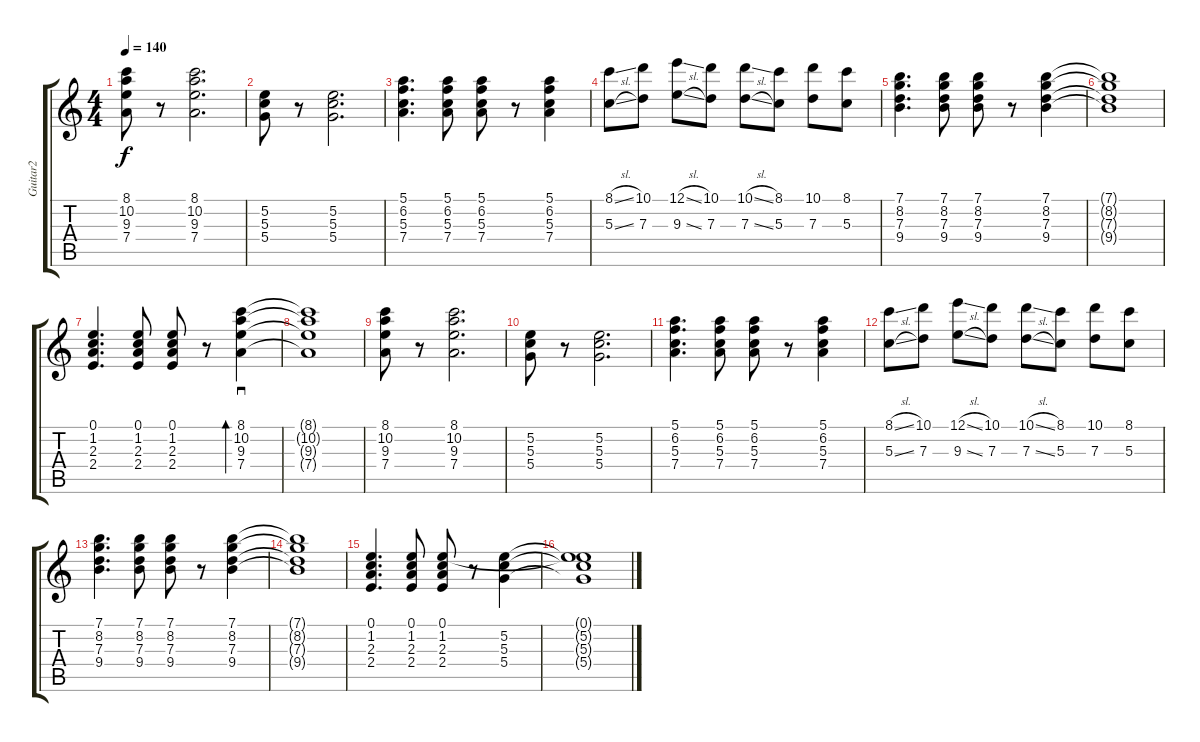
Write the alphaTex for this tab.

\track ("Guitar2" "Guitar2") {instrument electricguitarclean}
\staff {score tabs}
\tuning (E4 B3 G3 D3 A2 E2) {hide}
\ts (4 4)
\tempo 140
\clef g2
\ks c
(8.1 10.2 9.3 7.4).8{dy f} r.8 (8.1 10.2 9.3 7.4).2{d} |
(5.2 5.3 5.4).8 r.8 (5.2 5.3 5.4).2{d} |
(5.1 6.2 5.3 7.4).4{d} (5.1 6.2 5.3 7.4).8 (5.1 6.2 5.3 7.4).8 r.8 (5.1 6.2 5.3 7.4).4 |
(8.1{sl} 5.3{sl}).8 (10.1 7.3).8 (12.1{sl} 9.3{sl}).8 (10.1 7.3).8 (10.1{sl} 7.3{sl}).8 (8.1 5.3).8 (10.1 7.3).8 (8.1 5.3).8 |
(7.1 8.2 7.3 9.4).4{d} (7.1 8.2 7.3 9.4).8 (7.1 8.2 7.3 9.4).8 r.8 (7.1 8.2 7.3 9.4).4 |
(7.1{t} 8.2{t} 7.3{t} 9.4{t}).1 |
(0.1 1.2 2.3 2.4).4{d} (0.1 1.2 2.3 2.4).8 (0.1 1.2 2.3 2.4).8 r.8 (8.1 10.2 9.3 7.4).4{sd bd 480} |
(8.1{t} 10.2{t} 9.3{t} 7.4{t}).1 |
(8.1 10.2 9.3 7.4).8 r.8 (8.1 10.2 9.3 7.4).2{d} |
(5.2 5.3 5.4).8 r.8 (5.2 5.3 5.4).2{d} |
(5.1 6.2 5.3 7.4).4{d} (5.1 6.2 5.3 7.4).8 (5.1 6.2 5.3 7.4).8 r.8 (5.1 6.2 5.3 7.4).4 |
(8.1{sl} 5.3{sl}).8 (10.1 7.3).8 (12.1{sl} 9.3{sl}).8 (10.1 7.3).8 (10.1{sl} 7.3{sl}).8 (8.1 5.3).8 (10.1 7.3).8 (8.1 5.3).8 |
(7.1 8.2 7.3 9.4).4{d} (7.1 8.2 7.3 9.4).8 (7.1 8.2 7.3 9.4).8 r.8 (7.1 8.2 7.3 9.4).4 |
(7.1{t} 8.2{t} 7.3{t} 9.4{t}).1 |
(0.1 1.2 2.3 2.4).4{d} (0.1 1.2 2.3 2.4).8 (0.1 1.2 2.3 2.4).8 r.8 (5.2 5.3 5.4).4 |
(0.1{t} 5.2{t} 5.3{t} 5.4{t}).1
